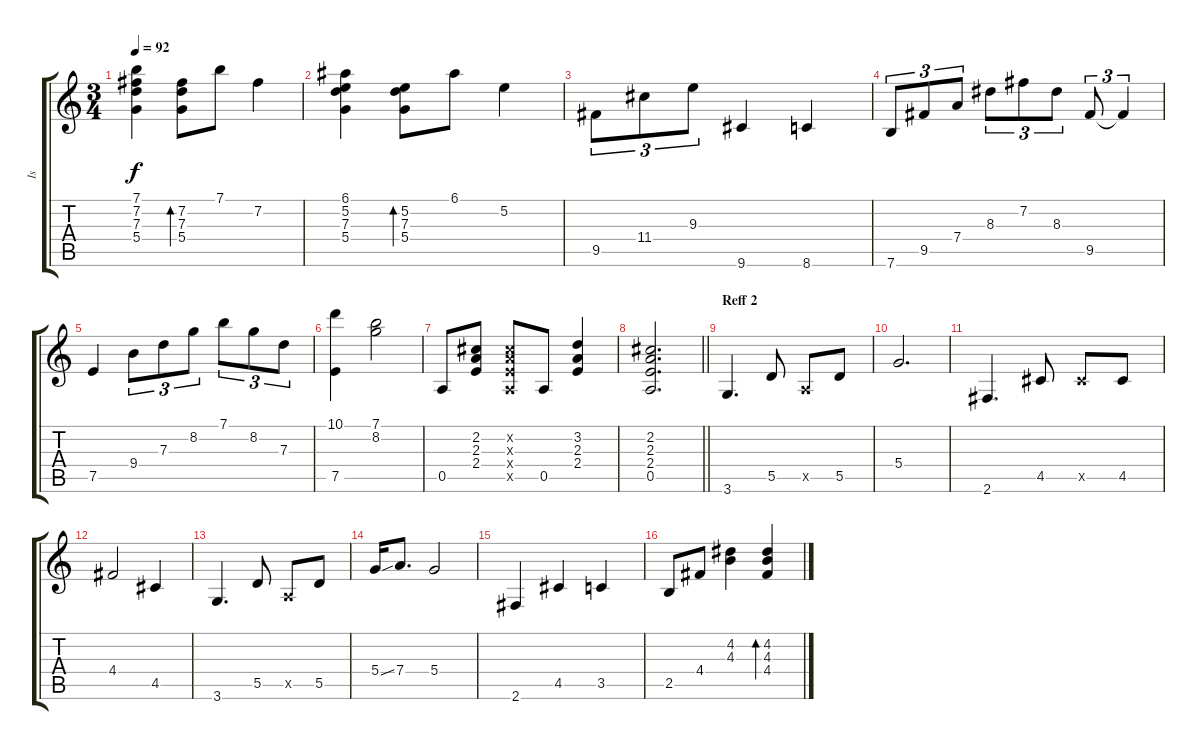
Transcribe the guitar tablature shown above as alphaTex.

\track ("Is" "Is") {instrument acousticguitarnylon}
\staff {score tabs}
\tuning (E4 B3 G3 D3 A2 E2) {hide}
\ts (3 4)
\tempo 92
\clef g2
\ks c
(7.1 7.2 7.3 5.4).4{dy f} (7.2 7.3 5.4).8{bd 240} 7.1.8 7.2.4 |
(6.1 5.2 7.3 5.4).4 (5.2 7.3 5.4).8{bd 240} 6.1.8 5.2.4 |
9.5.8{tu (3 2)} 11.4.8{tu (3 2)} 9.3.8{tu (3 2)} 9.6.4 8.6.4 |
7.6.8{tu (3 2)} 9.5.8{tu (3 2)} 7.4.8{tu (3 2)} 8.3.8{tu (3 2)} 7.2.8{tu (3 2)} 8.3.8{tu (3 2)} 9.5.8{tu (3 2)} 9.5{t}.4{tu (3 2)} |
7.5.4 9.4.8{tu (3 2)} 7.3.8{tu (3 2)} 8.2.8{tu (3 2)} 7.1.8{tu (3 2)} 8.2.8{tu (3 2)} 7.3.8{tu (3 2)} |
(10.1 7.5).4 (7.1 8.2).2 |
0.5.8 (2.2 2.3 2.4).8 (2.2{x} 2.3{x} 2.4{x} 0.5{x}).8 0.5.8 (3.2 2.3 2.4).4 |
\barLineRight lightlight
(2.2 2.3 2.4 0.5).2{d} |
\section ("" "Reff 2")
3.6.4{d} 5.5.8 0.5{x}.8 5.5.8 |
5.4.2{d} |
2.6.4{d} 4.5.8 4.5{x}.8 4.5.8 |
4.4.2 4.5.4 |
3.6.4{d} 5.5.8 0.5{x}.8 5.5.8 |
5.4{ss}.16 7.4.8{d} 5.4.2 |
2.6.4 4.5.4 3.5.4 |
2.5.8 4.4.8 (4.2 4.3).4 (4.2 4.3 4.4).4{bd 240}
